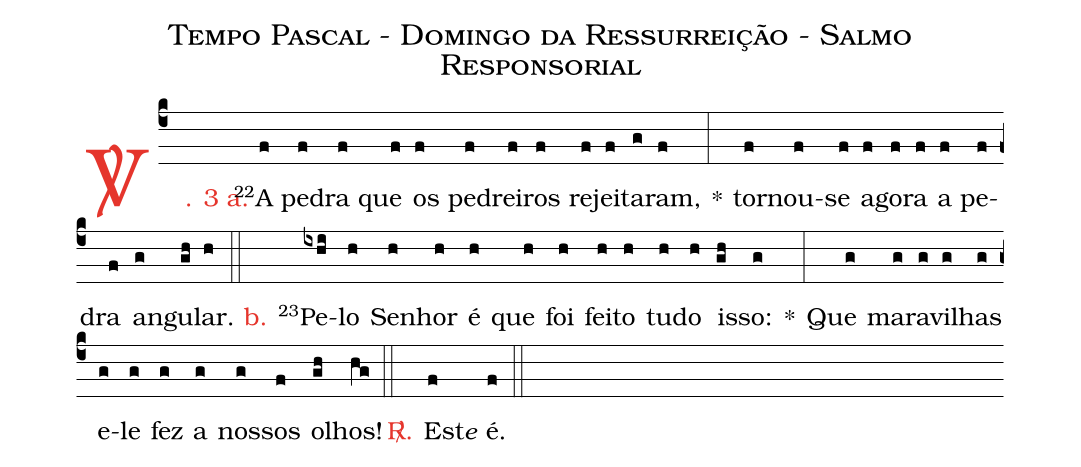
name: Tempo Pascal - Domingo da Ressurreição - Salmo Responsorial;
%%
(c4)

<c><sp>V/</sp>. 3 a.</c>() <v>\VSup{22}</v>A(f) pe(f)dra(f) que(f) os(f) pe(f)drei(f)ros(f) re(f)jei(f)ta(g)ram,(f) *(:)
tor(f)nou-(f)se(f) a(f)go(f)ra(f) a(f) pe(f)dra(f) an(g)gu(gh)lar.(h)

(::)

<nlba><c>b.</c>() <v>\VSup{23}</v>Pe</nlba>(ixhi)lo(h) Se(h)nhor(h) é(h) que(h) foi(h) fei(h)to(h) tu(h)do(h) is(gh)so:(g) *(:)
Que(g) ma(g)ra(g)vi(g)lhas(g) e(g)le(g) fez(g) a(g) nos(g)sos(f) o(gh)lhos!(hg)

(::)

<nlba><c><sp>R/</sp>.</c>() Es</nlba>(f)t<e>e</e> é.(f)

(::)
